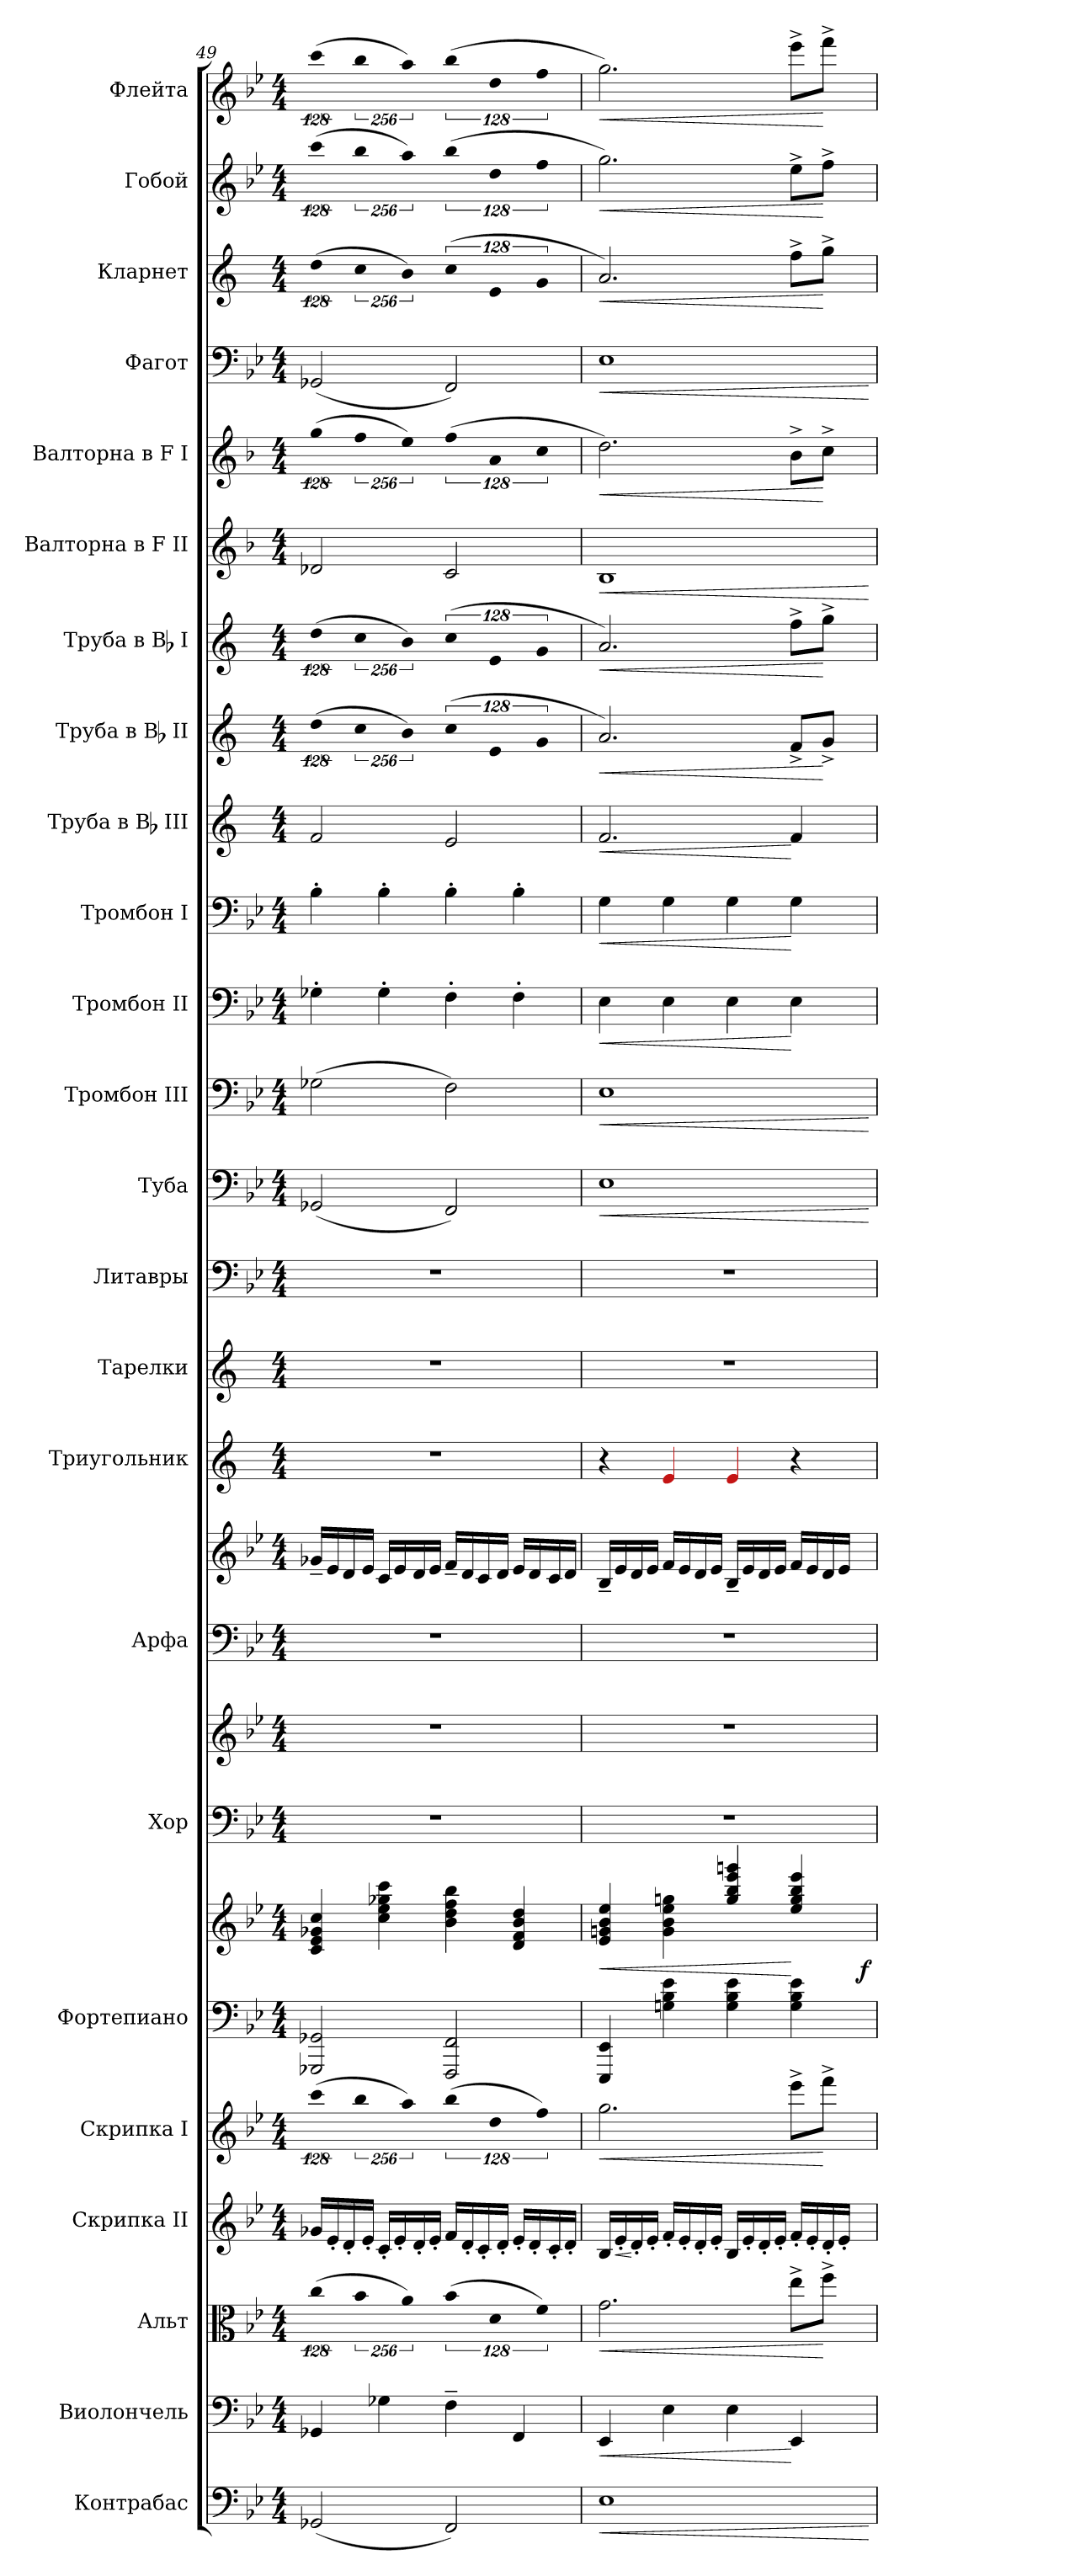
**kern	**dynam	**kern	**dynam	**kern	**dynam	**kern	**dynam	**kern	**dynam	**kern	**kern	**dynam	**kern	**kern	**kern	**kern	**kern	**kern	**kern	**kern	**dynam	**kern	**dynam	**kern	**dynam	**kern	**dynam	**kern	**dynam	**kern	**dynam	**kern	**dynam	**kern	**dynam	**kern	**dynam	**kern	**dynam	**kern	**dynam	**kern	**dynam	**kern	**dynam
*part24	*part24	*part23	*part23	*part22	*part22	*part21	*part21	*part20	*part20	*part19	*part19	*part19	*part18	*part18	*part17	*part17	*part16	*part15	*part14	*part13	*part13	*part12	*part12	*part11	*part11	*part10	*part10	*part9	*part9	*part8	*part8	*part7	*part7	*part6	*part6	*part5	*part5	*part4	*part4	*part3	*part3	*part2	*part2	*part1	*part1
*staff27	*staff27	*staff26	*staff26	*staff25	*staff25	*staff24	*staff24	*staff23	*staff23	*staff22	*staff21	*staff21/22	*staff20	*staff19	*staff18	*staff17	*staff16	*staff15	*staff14	*staff13	*staff13	*staff12	*staff12	*staff11	*staff11	*staff10	*staff10	*staff9	*staff9	*staff8	*staff8	*staff7	*staff7	*staff6	*staff6	*staff5	*staff5	*staff4	*staff4	*staff3	*staff3	*staff2	*staff2	*staff1	*staff1
*I"Контрабас	*	*I"Виолончель	*	*I"Альт	*	*I"Скрипка II	*	*I"Скрипка I	*	*I"Фортепиано	*	*	*I"Хор	*	*I"Арфа	*	*I"Триугольник	*I"Тарелки	*I"Литавры	*I"Туба	*	*I"Тромбон III	*	*I"Тромбон II	*	*I"Тромбон I	*	*I"Труба в Bb III	*	*I"Труба в Bb II	*	*I"Труба в Bb I	*	*I"Валторна в F II	*	*I"Валторна в F I	*	*I"Фагот	*	*I"Кларнет	*	*I"Гобой	*	*I"Флейта	*
*	*	*	*	*	*	*	*	*	*	*	*	*	*	*	*	*	*	*	*	*	*	*I'Тромб. III	*	*I'Тромб. II	*	*I'Тромб. I	*	*I'Тр. III	*	*I'Тр. II	*	*I'Тр. I	*	*I'Валт. II	*	*I'Влт. I	*	*	*	*	*	*	*	*	*
*clefF4	*	*clefF4	*	*clefC3	*	*clefG2	*	*clefG2	*	*clefF4	*clefG2	*	*clefF4	*clefG2	*clefF4	*clefG2	*clefG2	*clefG2	*clefF4	*clefF4	*	*clefF4	*	*clefF4	*	*clefF4	*	*clefG2	*	*clefG2	*	*clefG2	*	*clefG2	*	*clefG2	*	*clefF4	*	*clefG2	*	*clefG2	*	*clefG2	*
*ITrd7c12	*	*	*	*	*	*	*	*	*	*	*	*	*	*	*	*	*	*	*	*	*	*	*	*	*	*	*	*ITrd1c2	*	*ITrd1c2	*	*ITrd1c2	*	*ITrd4c7	*	*ITrd4c7	*	*	*	*ITrd1c2	*	*	*	*	*
*k[b-e-]	*	*k[b-e-]	*	*k[b-e-]	*	*k[b-e-]	*	*k[b-e-]	*	*k[b-e-]	*k[b-e-]	*	*k[b-e-]	*k[b-e-]	*k[b-e-]	*k[b-e-]	*k[]	*k[]	*k[b-e-]	*k[b-e-]	*	*k[b-e-]	*	*k[b-e-]	*	*k[b-e-]	*	*k[b-e-]	*	*k[b-e-]	*	*k[b-e-]	*	*k[b-e-]	*	*k[b-e-]	*	*k[b-e-]	*	*k[b-e-]	*	*k[b-e-]	*	*k[b-e-]	*
*B-:	*	*B-:	*	*B-:	*	*B-:	*	*B-:	*	*B-:	*B-:	*	*B-:	*B-:	*B-:	*B-:	*C:	*C:	*B-:	*B-:	*	*B-:	*	*B-:	*	*B-:	*	*B-:	*	*B-:	*	*B-:	*	*B-:	*	*B-:	*	*B-:	*	*B-:	*	*B-:	*	*B-:	*
*M4/4	*	*M4/4	*	*M4/4	*	*M4/4	*	*M4/4	*	*M4/4	*M4/4	*	*M4/4	*M4/4	*M4/4	*M4/4	*M4/4	*M4/4	*M4/4	*M4/4	*	*M4/4	*	*M4/4	*	*M4/4	*	*M4/4	*	*M4/4	*	*M4/4	*	*M4/4	*	*M4/4	*	*M4/4	*	*M4/4	*	*M4/4	*	*M4/4	*
=49	=49	=49	=49	=49	=49	=49	=49	=49	=49	=49	=49	=49	=49	=49	=49	=49	=49	=49	=49	=49	=49	=49	=49	=49	=49	=49	=49	=49	=49	=49	=49	=49	=49	=49	=49	=49	=49	=49	=49	=49	=49	=49	=49	=49	=49
!	!	!	!	!LO:N:vis=4	!	!	!	!LO:N:vis=4	!	!	!	!	!	!	!	!	!	!	!	!	!	!	!	!	!	!	!	!	!	!LO:N:vis=4	!	!LO:N:vis=4	!	!	!	!LO:N:vis=4	!	!	!	!LO:N:vis=4	!	!LO:N:vis=4	!	!LO:N:vis=4	!
(2GGG-Xi/	.	4GG-Xi/	.	(512%85cci\	.	16g-Xi/LL	.	(512%85ccci\	.	2GGG-Xi/ 2GG-Xi	4ci/ 4e-i 4g-Xi 4cci	.	1r	1r	1r	16g-X~i/LL	1r	1r	1r	(2GG-Xi/	.	(2G-Xi\	.	4G-X'i\	.	4B-'i\	.	2e-i/	.	(512%85cci\	.	(512%85cci\	.	2G-Xi/	.	(512%85cci\	.	(2GG-Xi/	.	(512%85cci\	.	(512%85ccci\	.	(512%85ccci\	.
.	.	.	.	.	.	16e-'i/	.	.	.	.	.	.	.	.	.	16e-i/	.	.	.	.	.	.	.	.	.	.	.	.	.	.	.	.	.	.	.	.	.	.	.	.	.	.	.	.	.
.	.	.	.	.	.	16d'i/	.	.	.	.	.	.	.	.	.	16di/	.	.	.	.	.	.	.	.	.	.	.	.	.	.	.	.	.	.	.	.	.	.	.	.	.	.	.	.	.
!	!	!	!	!LO:N:vis=4	!	!	!	!LO:N:vis=4	!	!	!	!	!	!	!	!	!	!	!	!	!	!	!	!	!	!	!	!	!	!LO:N:vis=4	!	!LO:N:vis=4	!	!	!	!LO:N:vis=4	!	!	!	!LO:N:vis=4	!	!LO:N:vis=4	!	!LO:N:vis=4	!
.	.	.	.	1024%171b-i\	.	.	.	1024%171bb-i\	.	.	.	.	.	.	.	.	.	.	.	.	.	.	.	.	.	.	.	.	.	1024%171b-i\	.	1024%171b-i\	.	.	.	1024%171b-i\	.	.	.	1024%171b-i\	.	1024%171bb-i\	.	1024%171bb-i\	.
.	.	.	.	.	.	16e-'i/JJ	.	.	.	.	.	.	.	.	.	16e-i/JJ	.	.	.	.	.	.	.	.	.	.	.	.	.	.	.	.	.	.	.	.	.	.	.	.	.	.	.	.	.
.	.	4G-Xi\	.	.	.	16c'i/LL	.	.	.	.	4cci\ 4ee-i 4gg-Xi 4ccci	.	.	.	.	16ci/LL	.	.	.	.	.	.	.	4G-'i\	.	4B-'i\	.	.	.	.	.	.	.	.	.	.	.	.	.	.	.	.	.	.	.
.	.	.	.	.	.	16e-'i/	.	.	.	.	.	.	.	.	.	16e-i/	.	.	.	.	.	.	.	.	.	.	.	.	.	.	.	.	.	.	.	.	.	.	.	.	.	.	.	.	.
!	!	!	!	!LO:N:vis=4	!	!	!	!LO:N:vis=4	!	!	!	!	!	!	!	!	!	!	!	!	!	!	!	!	!	!	!	!	!	!LO:N:vis=4	!	!LO:N:vis=4	!	!	!	!LO:N:vis=4	!	!	!	!LO:N:vis=4	!	!LO:N:vis=4	!	!LO:N:vis=4	!
.	.	.	.	1024%171ai\)	.	.	.	1024%171aai\)	.	.	.	.	.	.	.	.	.	.	.	.	.	.	.	.	.	.	.	.	.	1024%171ai\)	.	1024%171ai\)	.	.	.	1024%171ai\)	.	.	.	1024%171ai\)	.	1024%171aai\)	.	1024%171aai\)	.
.	.	.	.	.	.	16d'i/	.	.	.	.	.	.	.	.	.	16di/	.	.	.	.	.	.	.	.	.	.	.	.	.	.	.	.	.	.	.	.	.	.	.	.	.	.	.	.	.
.	.	.	.	.	.	16e-'i/JJ	.	.	.	.	.	.	.	.	.	16e-i/JJ	.	.	.	.	.	.	.	.	.	.	.	.	.	.	.	.	.	.	.	.	.	.	.	.	.	.	.	.	.
!	!	!	!	!LO:N:vis=4	!	!	!	!LO:N:vis=4	!	!	!	!	!	!	!	!	!	!	!	!	!	!	!	!	!	!	!	!	!	!LO:N:vis=4	!	!LO:N:vis=4	!	!	!	!LO:N:vis=4	!	!	!	!LO:N:vis=4	!	!LO:N:vis=4	!	!LO:N:vis=4	!
2FFFi/)	.	4F~i\	.	(512%85b-i\	.	16fi/LL	.	(512%85bb-i\	.	2FFFi/ 2FFi	4b-i\ 4ddi 4ffi 4bb-i	.	.	.	.	16f~i/LL	.	.	.	2FFi/)	.	2Fi\)	.	4F'i\	.	4B-'i\	.	2di/	.	(512%85b-i\	.	(512%85b-i\	.	2Fi/	.	(512%85b-i\	.	2FFi/)	.	(512%85b-i\	.	(512%85bb-i\	.	(512%85bb-i\	.
.	.	.	.	.	.	16d'i/	.	.	.	.	.	.	.	.	.	16di/	.	.	.	.	.	.	.	.	.	.	.	.	.	.	.	.	.	.	.	.	.	.	.	.	.	.	.	.	.
.	.	.	.	.	.	16c'i/	.	.	.	.	.	.	.	.	.	16ci/	.	.	.	.	.	.	.	.	.	.	.	.	.	.	.	.	.	.	.	.	.	.	.	.	.	.	.	.	.
!	!	!	!	!LO:N:vis=4	!	!	!	!LO:N:vis=4	!	!	!	!	!	!	!	!	!	!	!	!	!	!	!	!	!	!	!	!	!	!LO:N:vis=4	!	!LO:N:vis=4	!	!	!	!LO:N:vis=4	!	!	!	!LO:N:vis=4	!	!LO:N:vis=4	!	!LO:N:vis=4	!
.	.	.	.	1024%171di\	.	.	.	1024%171ddi\	.	.	.	.	.	.	.	.	.	.	.	.	.	.	.	.	.	.	.	.	.	1024%171di/	.	1024%171di/	.	.	.	1024%171di/	.	.	.	1024%171di/	.	1024%171ddi\	.	1024%171ddi\	.
.	.	.	.	.	.	16d'i/JJ	.	.	.	.	.	.	.	.	.	16di/JJ	.	.	.	.	.	.	.	.	.	.	.	.	.	.	.	.	.	.	.	.	.	.	.	.	.	.	.	.	.
.	.	4FFi/	.	.	.	16e-'i/LL	.	.	.	.	4di/ 4fi 4b-i 4ddi	.	.	.	.	16e-i/LL	.	.	.	.	.	.	.	4F'i\	.	4B-'i\	.	.	.	.	.	.	.	.	.	.	.	.	.	.	.	.	.	.	.
.	.	.	.	.	.	16d'i/	.	.	.	.	.	.	.	.	.	16di/	.	.	.	.	.	.	.	.	.	.	.	.	.	.	.	.	.	.	.	.	.	.	.	.	.	.	.	.	.
!	!	!	!	!LO:N:vis=4	!	!	!	!LO:N:vis=4	!	!	!	!	!	!	!	!	!	!	!	!	!	!	!	!	!	!	!	!	!	!LO:N:vis=4	!	!LO:N:vis=4	!	!	!	!LO:N:vis=4	!	!	!	!LO:N:vis=4	!	!LO:N:vis=4	!	!LO:N:vis=4	!
.	.	.	.	1024%171fi\)	.	.	.	1024%171ffi\)	.	.	.	.	.	.	.	.	.	.	.	.	.	.	.	.	.	.	.	.	.	1024%171fi/	.	1024%171fi/	.	.	.	1024%171fi\	.	.	.	1024%171fi/	.	1024%171ffi\	.	1024%171ffi\	.
.	.	.	.	.	.	16c'i/	.	.	.	.	.	.	.	.	.	16ci/	.	.	.	.	.	.	.	.	.	.	.	.	.	.	.	.	.	.	.	.	.	.	.	.	.	.	.	.	.
.	.	.	.	.	.	16d'i/JJ	.	.	.	.	.	.	.	.	.	16di/JJ	.	.	.	.	.	.	.	.	.	.	.	.	.	.	.	.	.	.	.	.	.	.	.	.	.	.	.	.	.
=50	=50	=50	=50	=50	=50	=50	=50	=50	=50	=50	=50	=50	=50	=50	=50	=50	=50	=50	=50	=50	=50	=50	=50	=50	=50	=50	=50	=50	=50	=50	=50	=50	=50	=50	=50	=50	=50	=50	=50	=50	=50	=50	=50	=50	=50
!	!LO:HP:b	!	!LO:HP:b	!	!LO:HP:b	!	!	!	!LO:HP:b	!	!	!LO:HP:b	!	!	!	!	!	!	!	!	!LO:HP:b	!	!LO:HP:b	!	!LO:HP:b	!	!LO:HP:b	!	!LO:HP:b	!	!LO:HP:b	!	!LO:HP:b	!	!LO:HP:b	!	!LO:HP:b	!	!LO:HP:b	!	!LO:HP:b	!	!LO:HP:b	!	!LO:HP:b
*	*	*	*	*	*	*	*	*	*	*	*^	*	*	*	*	*	*	*	*	*	*	*	*	*	*	*	*	*	*	*	*	*	*	*	*	*	*	*	*	*	*	*	*	*	*
1EE-i	<	4EE-i/	<	2.gi\	<	16B-i/LL	.	2.ggi\	<	4EEE-i/ 4EE-i	4e-i/ 4gni 4b-i 4ee-i	2ryy	<	1r	1r	1r	16B-~i/LL	4r	1r	1r	1E-i	<	1E-i	<	4E-i\	<	4Gi\	<	2.e-i/	<	2.gi/)	<	2.gi/)	<	1E-i	<	2.gi\)	<	1E-i	<	2.gi/)	<	2.ggi\)	<	2.ggi\)	<
!	!	!	!	!	!	!	!LO:HP:b	!	!	!	!	!	!	!	!	!	!	!	!	!	!	!	!	!	!	!	!	!	!	!	!	!	!	!	!	!	!	!	!	!	!	!	!	!	!	!
.	.	.	.	.	.	16e-'i/	<	.	.	.	.	.	.	.	.	.	16e-i/	.	.	.	.	.	.	.	.	.	.	.	.	.	.	.	.	.	.	.	.	.	.	.	.	.	.	.	.	.
.	.	.	.	.	.	16d'i/	[	.	.	.	.	.	.	.	.	.	16di/	.	.	.	.	.	.	.	.	.	.	.	.	.	.	.	.	.	.	.	.	.	.	.	.	.	.	.	.	.
.	.	.	.	.	.	16e-'i/JJ	.	.	.	.	.	.	.	.	.	.	16e-i/JJ	.	.	.	.	.	.	.	.	.	.	.	.	.	.	.	.	.	.	.	.	.	.	.	.	.	.	.	.	.
.	.	4E-i\	.	.	.	16f'i/LL	.	.	.	4Gni\ 4B-i 4e-i	4gi\ 4b-i 4ee-i 4ggni	.	.	.	.	.	16fi/LL	4Rei/	.	.	.	.	.	.	4E-i\	.	4Gi\	.	.	.	.	.	.	.	.	.	.	.	.	.	.	.	.	.	.	.
.	.	.	.	.	.	16e-'i/	.	.	.	.	.	.	.	.	.	.	16e-i/	.	.	.	.	.	.	.	.	.	.	.	.	.	.	.	.	.	.	.	.	.	.	.	.	.	.	.	.	.
.	.	.	.	.	.	16d'i/	.	.	.	.	.	.	.	.	.	.	16di/	.	.	.	.	.	.	.	.	.	.	.	.	.	.	.	.	.	.	.	.	.	.	.	.	.	.	.	.	.
.	.	.	.	.	.	16e-'i/JJ	.	.	.	.	.	.	.	.	.	.	16e-i/JJ	.	.	.	.	.	.	.	.	.	.	.	.	.	.	.	.	.	.	.	.	.	.	.	.	.	.	.	.	.
.	.	4E-i\	.	.	.	16B-i/LL	.	.	.	4Gi\ 4B-i 4e-i	4ggi/ 4bb-i 4eee-i 4gggni	4ryy	.	.	.	.	16B-~i/LL	4Rei/	.	.	.	.	.	.	4E-i\	.	4Gi\	.	.	.	.	.	.	.	.	.	.	.	.	.	.	.	.	.	.	.
.	.	.	.	.	.	16e-'i/	.	.	.	.	.	.	.	.	.	.	16e-i/	.	.	.	.	.	.	.	.	.	.	.	.	.	.	.	.	.	.	.	.	.	.	.	.	.	.	.	.	.
.	.	.	.	.	.	16d'i/	.	.	.	.	.	.	.	.	.	.	16di/	.	.	.	.	.	.	.	.	.	.	.	.	.	.	.	.	.	.	.	.	.	.	.	.	.	.	.	.	.
.	.	.	.	.	.	16e-'i/JJ	.	.	.	.	.	.	.	.	.	.	16e-i/JJ	.	.	.	.	.	.	.	.	.	.	.	.	.	.	.	.	.	.	.	.	.	.	.	.	.	.	.	.	.
.	.	4EE-i/	[	8ee-^i\L	.	16f'i/LL	.	8eee-^i\L	.	4Gi\ 4B-i 4e-i	4ee-i/ 4ggi 4bb-i 4eee-i	8ryy	[	.	.	.	16fi/LL	4r	.	.	.	.	.	.	4E-i\	[	4Gi\	[	4e-i/	[	8e-^i/L	.	8ee-^i\L	.	.	.	8e-^i\L	.	.	.	8ee-^i\L	.	8ee-^i\L	.	8eee-^i\L	.
.	.	.	.	.	.	16e-'i/	.	.	.	.	.	.	.	.	.	.	16e-i/	.	.	.	.	.	.	.	.	.	.	.	.	.	.	.	.	.	.	.	.	.	.	.	.	.	.	.	.	.
.	.	.	.	8ff^i\J	[	16d'i/	.	8fff^i\J	[	.	.	16ryy	.	.	.	.	16di/	.	.	.	.	.	.	.	.	.	.	.	.	.	8f^i/J	[	8ff^i\J	[	.	.	8f^i\J	[	.	.	8ff^i\J	[	8ff^i\J	[	8fff^i\J	[
.	.	.	.	.	.	16e-'i/JJ	.	.	.	.	.	32ryy	.	.	.	.	16e-i/JJ	.	.	.	.	.	.	.	.	.	.	.	.	.	.	.	.	.	.	.	.	.	.	.	.	.	.	.	.	.
.	.	.	.	.	.	.	.	.	.	.	.	64ryy	.	.	.	.	.	.	.	.	.	.	.	.	.	.	.	.	.	.	.	.	.	.	.	.	.	.	.	.	.	.	.	.	.	.
.	.	.	.	.	.	.	.	.	.	.	.	128...ryy	.	.	.	.	.	.	.	.	.	.	.	.	.	.	.	.	.	.	.	.	.	.	.	.	.	.	.	.	.	.	.	.	.	.
.	.	.	.	.	.	.	.	.	.	.	.	1024ryy	f	.	.	.	.	.	.	.	.	.	.	.	.	.	.	.	.	.	.	.	.	.	.	.	.	.	.	.	.	.	.	.	.	.
.	[	.	.	.	.	.	.	.	.	.	.	.	.	.	.	.	.	.	.	.	.	[	.	[	.	.	.	.	.	.	.	.	.	.	.	[	.	.	.	[	.	.	.	.	.	.
*	*	*	*	*	*	*	*	*	*	*	*v	*v	*	*	*	*	*	*	*	*	*	*	*	*	*	*	*	*	*	*	*	*	*	*	*	*	*	*	*	*	*	*	*	*	*	*
=	=	=	=	=	=	=	=	=	=	=	=	=	=	=	=	=	=	=	=	=	=	=	=	=	=	=	=	=	=	=	=	=	=	=	=	=	=	=	=	=	=	=	=	=	=
*-	*-	*-	*-	*-	*-	*-	*-	*-	*-	*-	*-	*-	*-	*-	*-	*-	*-	*-	*-	*-	*-	*-	*-	*-	*-	*-	*-	*-	*-	*-	*-	*-	*-	*-	*-	*-	*-	*-	*-	*-	*-	*-	*-	*-	*-
